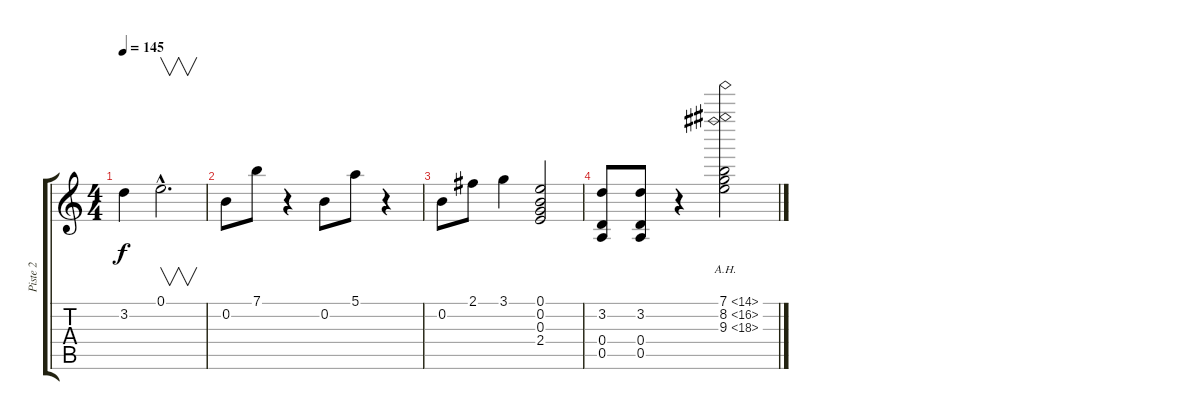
\track ("Piste 2" "Piste 2") {instrument acousticguitarnylon}
\staff {score tabs}
\tuning (E4 B3 G3 D3 A2 E2) {hide}
\ts (4 4)
\tempo 145
\clef g2
\ks c
3.2.4{dy f} 0.1{hac}.2{v d} |
0.2.8 7.1.8 r.4 0.2.8 5.1.8 r.4 |
0.2.8 2.1.8 3.1.4 (0.1 0.2 0.3 2.4).2 |
(3.2 0.4 0.5).8 (3.2 0.4 0.5).8 r.4 (7.1{ah 7} 8.2{ah 8} 9.3{ah 9}).2
